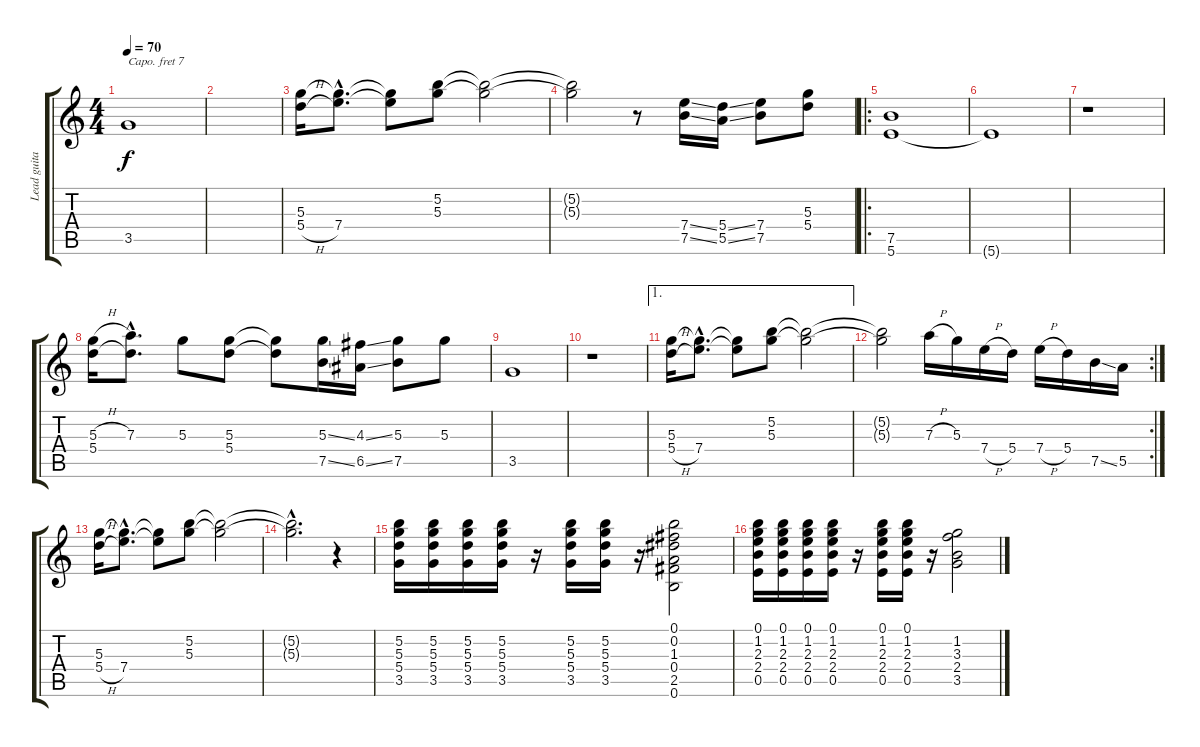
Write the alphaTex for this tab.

\track ("Lead guitar" "Lead guita") {instrument acousticguitarsteel}
\staff {score tabs}
\capo 7
\tuning (E4 B3 G3 D3 A2 E2) {hide}
\ts (4 4)
\tempo 70
\clef g2
\ks c
3.5.1{dy f} |
|
(5.3 5.4{h}).16 (5.3{hac t} 7.4{hac}).8{d} (5.3{t} 7.4{t}).8 (5.2 5.3).8 (5.2{t} 5.3{t}).2 |
(5.2{t} 5.3{t}).2 r.8 (7.4{ss} 7.5{ss}).16 (5.4{ss} 5.5{ss}).16 (7.4 7.5).8 (5.3 5.4).8 |
\ro
(7.5 5.6).1 |
5.6{t}.1 |
r.1 |
(5.3{h} 5.4).16 (7.3{hac} 5.4{hac t}).8{d} 5.3.8 (5.3 5.4).8 (5.3{t} 5.4{t}).8 (5.3{ss} 7.5{ss}).16 (4.3{ss} 6.5{ss}).16 (5.3 7.5).8 5.3.8 |
3.5.1 |
r.1 |
\ae 1
(5.3 5.4{h}).16 (5.3{hac t} 7.4{hac}).8{d} (5.3{t} 7.4{t}).8 (5.2 5.3).8 (5.2{t} 5.3{t}).2 |
\rc 2
(5.2{t} 5.3{t}).2 7.3{h}.16 5.3.16 7.4{h}.16 5.4.16 7.4{h}.16 5.4.16 7.5{ss}.16 5.5.16 |
(5.3 5.4{h}).16 (5.3{hac t} 7.4{hac}).8{d} (5.3{t} 7.4{t}).8 (5.2 5.3).8 (5.2{t} 5.3{t}).2 |
(5.2{hac t} 5.3{hac t}).2{d} r.4 |
(5.2 5.3 5.4 3.5).16{volume 10 instrument acousticguitarsteel} (5.2 5.3 5.4 3.5).16 (5.2 5.3 5.4 3.5).16 (5.2 5.3 5.4 3.5).16 r.16 (5.2 5.3 5.4 3.5).16 (5.2 5.3 5.4 3.5).16 r.16 (0.1 0.2 1.3 0.4 2.5 0.6).2 |
(0.1 1.2 2.3 2.4 0.5).16 (0.1 1.2 2.3 2.4 0.5).16 (0.1 1.2 2.3 2.4 0.5).16 (0.1 1.2 2.3 2.4 0.5).16 r.16 (0.1 1.2 2.3 2.4 0.5).16 (0.1 1.2 2.3 2.4 0.5).16 r.16 (1.2 3.3 2.4 3.5).2
